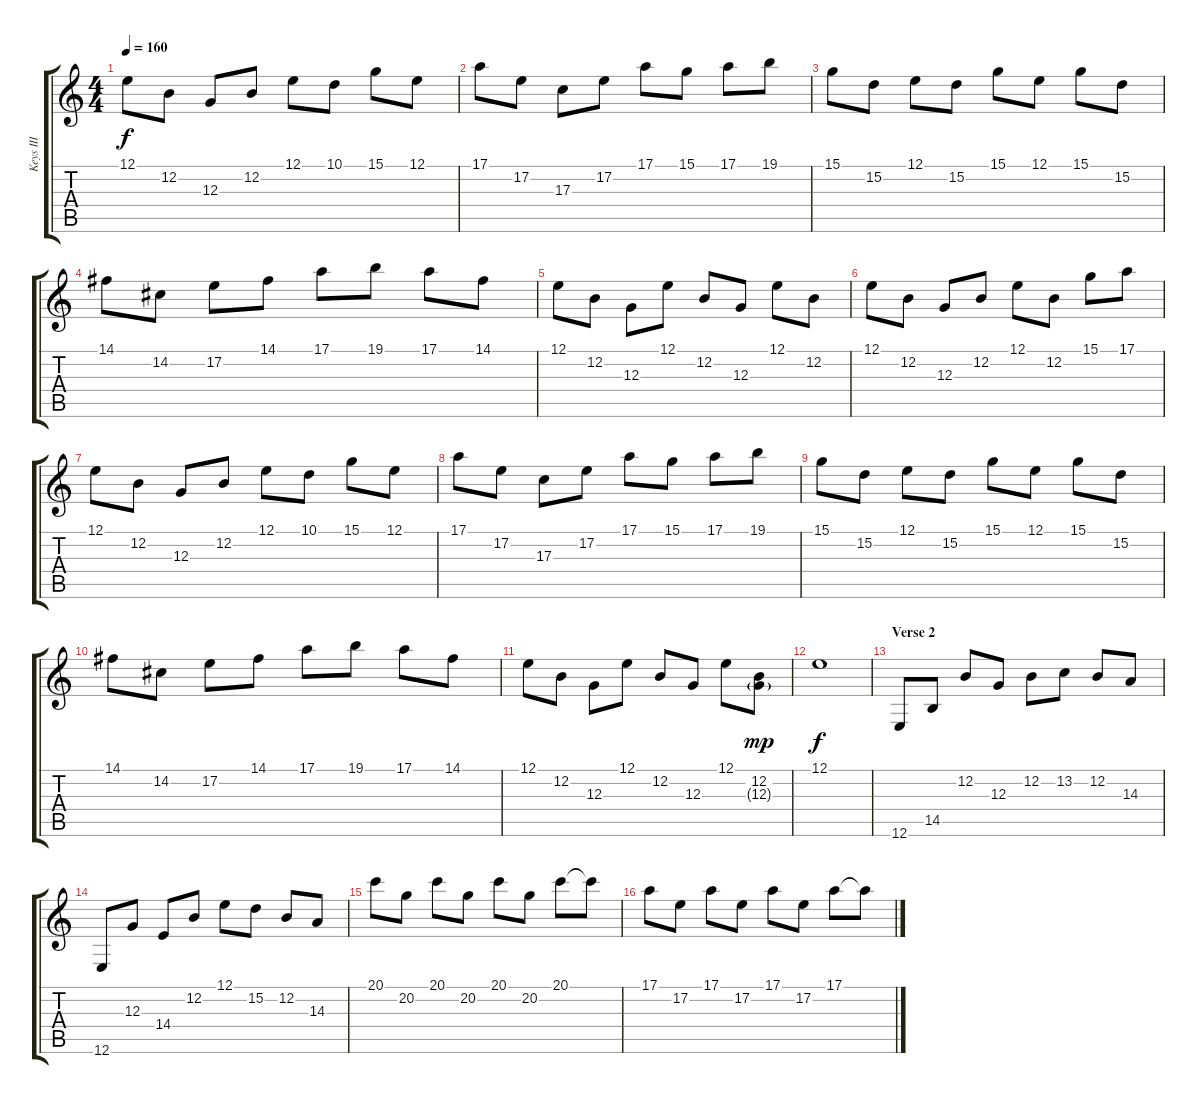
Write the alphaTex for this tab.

\track ("Keys III" "Keys III") {instrument musicbox}
\staff {score tabs}
\tuning (E4 B3 G3 D3 A2 E2) {hide}
\ts (4 4)
\tempo 160
\clef g2
\ks c
12.1.8{dy f} 12.2.8 12.3.8 12.2.8 12.1.8 10.1.8 15.1.8 12.1.8 |
17.1.8 17.2.8 17.3.8 17.2.8 17.1.8 15.1.8 17.1.8 19.1.8 |
15.1.8 15.2.8 12.1.8 15.2.8 15.1.8 12.1.8 15.1.8 15.2.8 |
14.1.8 14.2.8 17.2.8 14.1.8 17.1.8 19.1.8 17.1.8 14.1.8 |
12.1.8 12.2.8 12.3.8 12.1.8 12.2.8 12.3.8 12.1.8 12.2.8 |
12.1.8 12.2.8 12.3.8 12.2.8 12.1.8 12.2.8 15.1.8 17.1.8 |
12.1.8 12.2.8 12.3.8 12.2.8 12.1.8 10.1.8 15.1.8 12.1.8 |
17.1.8 17.2.8 17.3.8 17.2.8 17.1.8 15.1.8 17.1.8 19.1.8 |
15.1.8 15.2.8 12.1.8 15.2.8 15.1.8 12.1.8 15.1.8 15.2.8 |
14.1.8 14.2.8 17.2.8 14.1.8 17.1.8 19.1.8 17.1.8 14.1.8 |
12.1.8 12.2.8 12.3.8 12.1.8 12.2.8 12.3.8 12.1.8 (12.2 12.3{g}).8{dy mp} |
12.1.1{dy f} |
\section ("" "Verse 2")
12.6.8{volume 13} 14.5.8 12.2.8 12.3.8 12.2.8 13.2.8 12.2.8 14.3.8 |
12.6.8 12.3.8 14.4.8 12.2.8 12.1.8 15.2.8 12.2.8 14.3.8 |
20.1.8 20.2.8 20.1.8 20.2.8 20.1.8 20.2.8 20.1.8 20.1{t}.8 |
17.1.8 17.2.8 17.1.8 17.2.8 17.1.8 17.2.8 17.1.8 17.1{t}.8
